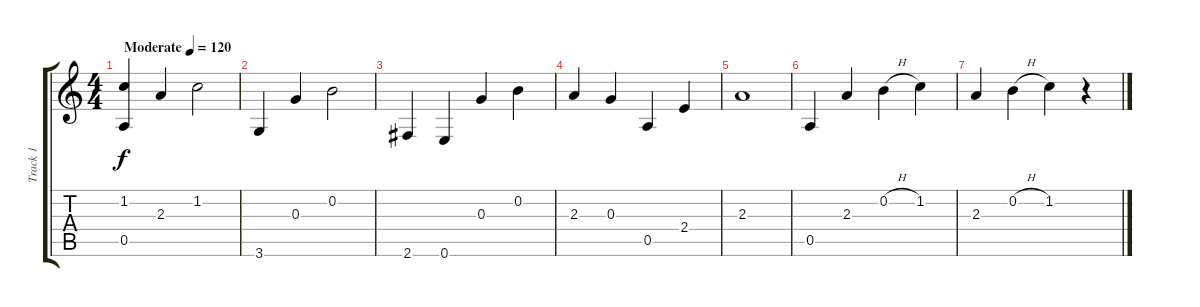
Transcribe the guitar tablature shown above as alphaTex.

\track ("Track 1" "Track 1") {instrument acousticguitarsteel}
\staff {score tabs}
\tuning (E4 B3 G3 D3 A2 E2) {hide}
\ts (4 4)
\tempo (120 "Moderate")
\clef g2
\ks c
(1.2 0.5).4{dy f instrument acousticguitarsteel} 2.3.4 1.2.2 |
3.6.4 0.3.4 0.2.2 |
2.6.4 0.6.4 0.3.4 0.2.4 |
2.3.4 0.3.4 0.5.4 2.4.4 |
2.3.1 |
0.5.4 2.3.4 0.2{h}.4 1.2.4 |
2.3.4 0.2{h}.4 1.2.4 r.4
